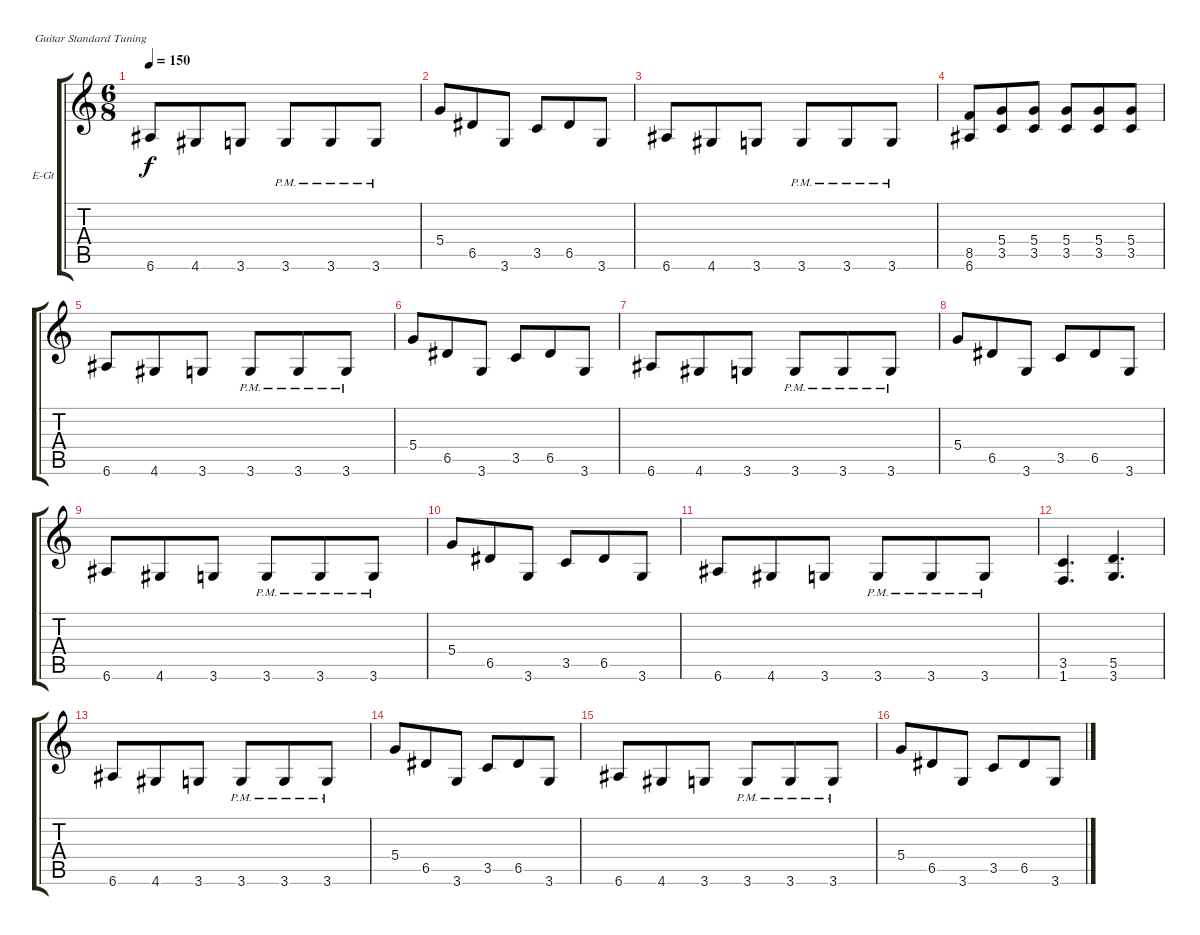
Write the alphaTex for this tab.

\defaultSystemsLayout 4
\bracketExtendMode groupsimilarinstruments
\firstSystemTrackNameOrientation horizontal
\otherSystemsTrackNameOrientation horizontal
\track ("Electric Guitar" "E-Gt") {instrument overdrivenguitar}
\staff {score tabs}
\tuning (E4 B3 G3 D3 A2 E2)
\ts (6 8)
\tempo 150
\clef g2
\ks c
6.6.8{dy f} 4.6.8 3.6.8 3.6{pm}.8 3.6{pm}.8 3.6{pm}.8 |
5.4.8 6.5.8 3.6.8 3.5.8 6.5.8 3.6.8 |
6.6.8 4.6.8 3.6.8 3.6{pm}.8 3.6{pm}.8 3.6{pm}.8 |
(6.6 8.5).8 (3.5 5.4).8 (3.5 5.4).8 (3.5 5.4).8 (3.5 5.4).8 (3.5 5.4).8 |
6.6.8 4.6.8 3.6.8 3.6{pm}.8 3.6{pm}.8 3.6{pm}.8 |
5.4.8 6.5.8 3.6.8 3.5.8 6.5.8 3.6.8 |
6.6.8 4.6.8 3.6.8 3.6{pm}.8 3.6{pm}.8 3.6{pm}.8 |
5.4.8 6.5.8 3.6.8 3.5.8 6.5.8 3.6.8 |
6.6.8 4.6.8 3.6.8 3.6{pm}.8 3.6{pm}.8 3.6{pm}.8 |
5.4.8 6.5.8 3.6.8 3.5.8 6.5.8 3.6.8 |
6.6.8 4.6.8 3.6.8 3.6{pm}.8 3.6{pm}.8 3.6{pm}.8 |
(1.6 3.5).4{d} (3.6 5.5).4{d} |
6.6.8 4.6.8 3.6.8 3.6{pm}.8 3.6{pm}.8 3.6{pm}.8 |
5.4.8 6.5.8 3.6.8 3.5.8 6.5.8 3.6.8 |
6.6.8 4.6.8 3.6.8 3.6{pm}.8 3.6{pm}.8 3.6{pm}.8 |
5.4.8 6.5.8 3.6.8 3.5.8 6.5.8 3.6.8
